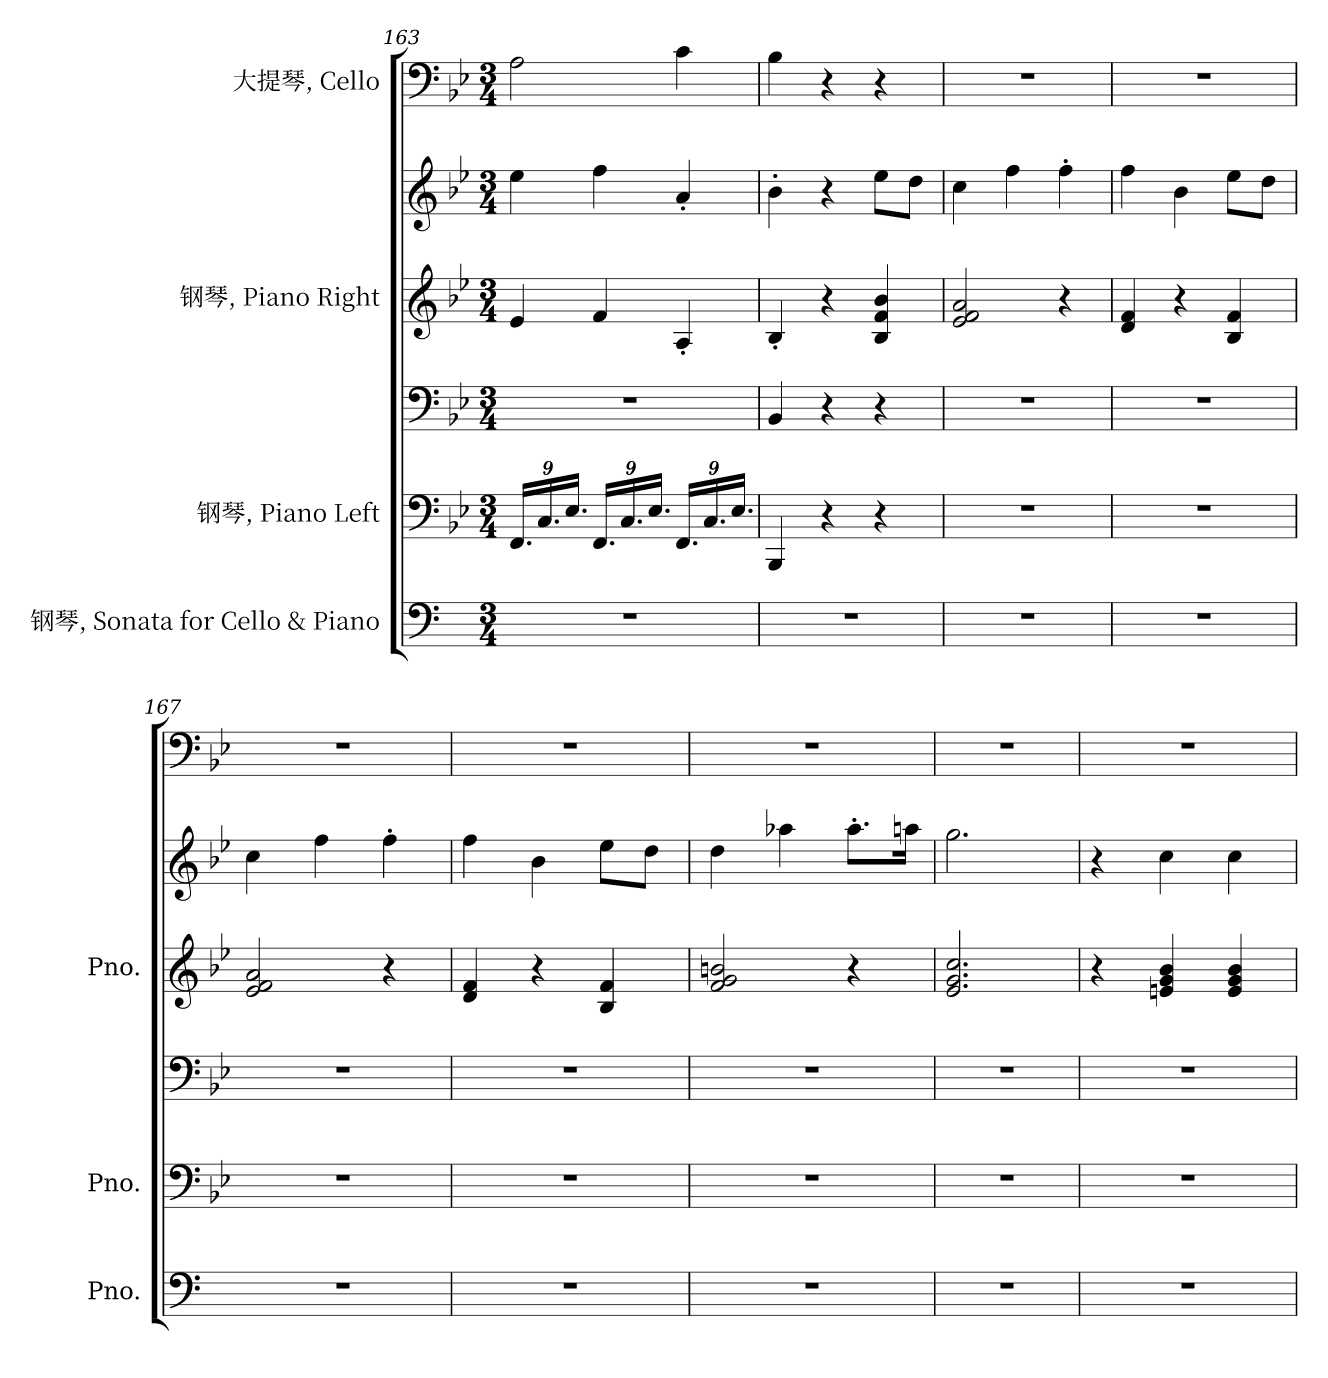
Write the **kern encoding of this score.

**kern	**kern	**kern	**kern	**kern	**kern
*part4	*part3	*part3	*part2	*part2	*part1
*staff6	*staff5	*staff4	*staff3	*staff2	*staff1
*I"钢琴, Sonata for Cello &amp; Piano	*I"钢琴, Piano Left	*	*I"钢琴, Piano Right	*	*I"大提琴, Cello
*I'Pno.	*I'Pno.	*	*I'Pno.	*	*
*clefF4	*clefF4	*clefF4	*clefG2	*clefG2	*clefF4
*k[]	*k[b-e-]	*k[b-e-]	*k[b-e-]	*k[b-e-]	*k[b-e-]
*M3/4	*M3/4	*M3/4	*M3/4	*M3/4	*M3/4
*	*Xbrackettup	*	*	*	*
=163	=163	=163	=163	=163	=163
2.r	18.FF/LL	2.r	4e-/	4ee-\	2A\
.	18.C/	.	.	.	.
.	18.E-/JJ	.	.	.	.
.	18.FF/LL	.	4f/	4ff\	.
.	18.C/	.	.	.	.
.	18.E-/JJ	.	.	.	.
.	18.FF/LL	.	4A'/	4a'/	4c\
.	18.C/	.	.	.	.
.	18.E-/JJ	.	.	.	.
!!LO:PB:g=z
=164	=164	=164	=164	=164	=164
2.r	4BBB-/	4BB-/	4B-'/	4b-'\	4B-\
.	4r	4r	4r	4r	4r
.	4r	4r	4B-/ 4f/ 4b-/	8ee-\L	4r
.	.	.	.	8dd\J	.
=165	=165	=165	=165	=165	=165
2.r	2.r	2.r	2e-/ 2f/ 2a/	4cc\	2.r
.	.	.	.	4ff\	.
.	.	.	4r	4ff'\	.
=166	=166	=166	=166	=166	=166
2.r	2.r	2.r	4d/ 4f/	4ff\	2.r
.	.	.	4r	4b-\	.
.	.	.	4B-/ 4f/	8ee-\L	.
.	.	.	.	8dd\J	.
=167	=167	=167	=167	=167	=167
2.r	2.r	2.r	2e-/ 2f/ 2a/	4cc\	2.r
.	.	.	.	4ff\	.
.	.	.	4r	4ff'\	.
=168	=168	=168	=168	=168	=168
2.r	2.r	2.r	4d/ 4f/	4ff\	2.r
.	.	.	4r	4b-\	.
.	.	.	4B-/ 4f/	8ee-\L	.
.	.	.	.	8dd\J	.
=169	=169	=169	=169	=169	=169
2.r	2.r	2.r	2f/ 2g/ 2bn/	4dd\	2.r
.	.	.	.	4aa-X\	.
.	.	.	4r	8.aa-'\L	.
.	.	.	.	16aan\Jk	.
=170	=170	=170	=170	=170	=170
2.r	2.r	2.r	2.e-/ 2.g/ 2.cc/	2.gg\	2.r
=171	=171	=171	=171	=171	=171
2.r	2.r	2.r	4r	4r	2.r
.	.	.	4en/ 4g/ 4b-/	4cc\	.
.	.	.	4e/ 4g/ 4b-/	4cc\	.
=	=	=	=	=	=
*-	*-	*-	*-	*-	*-
